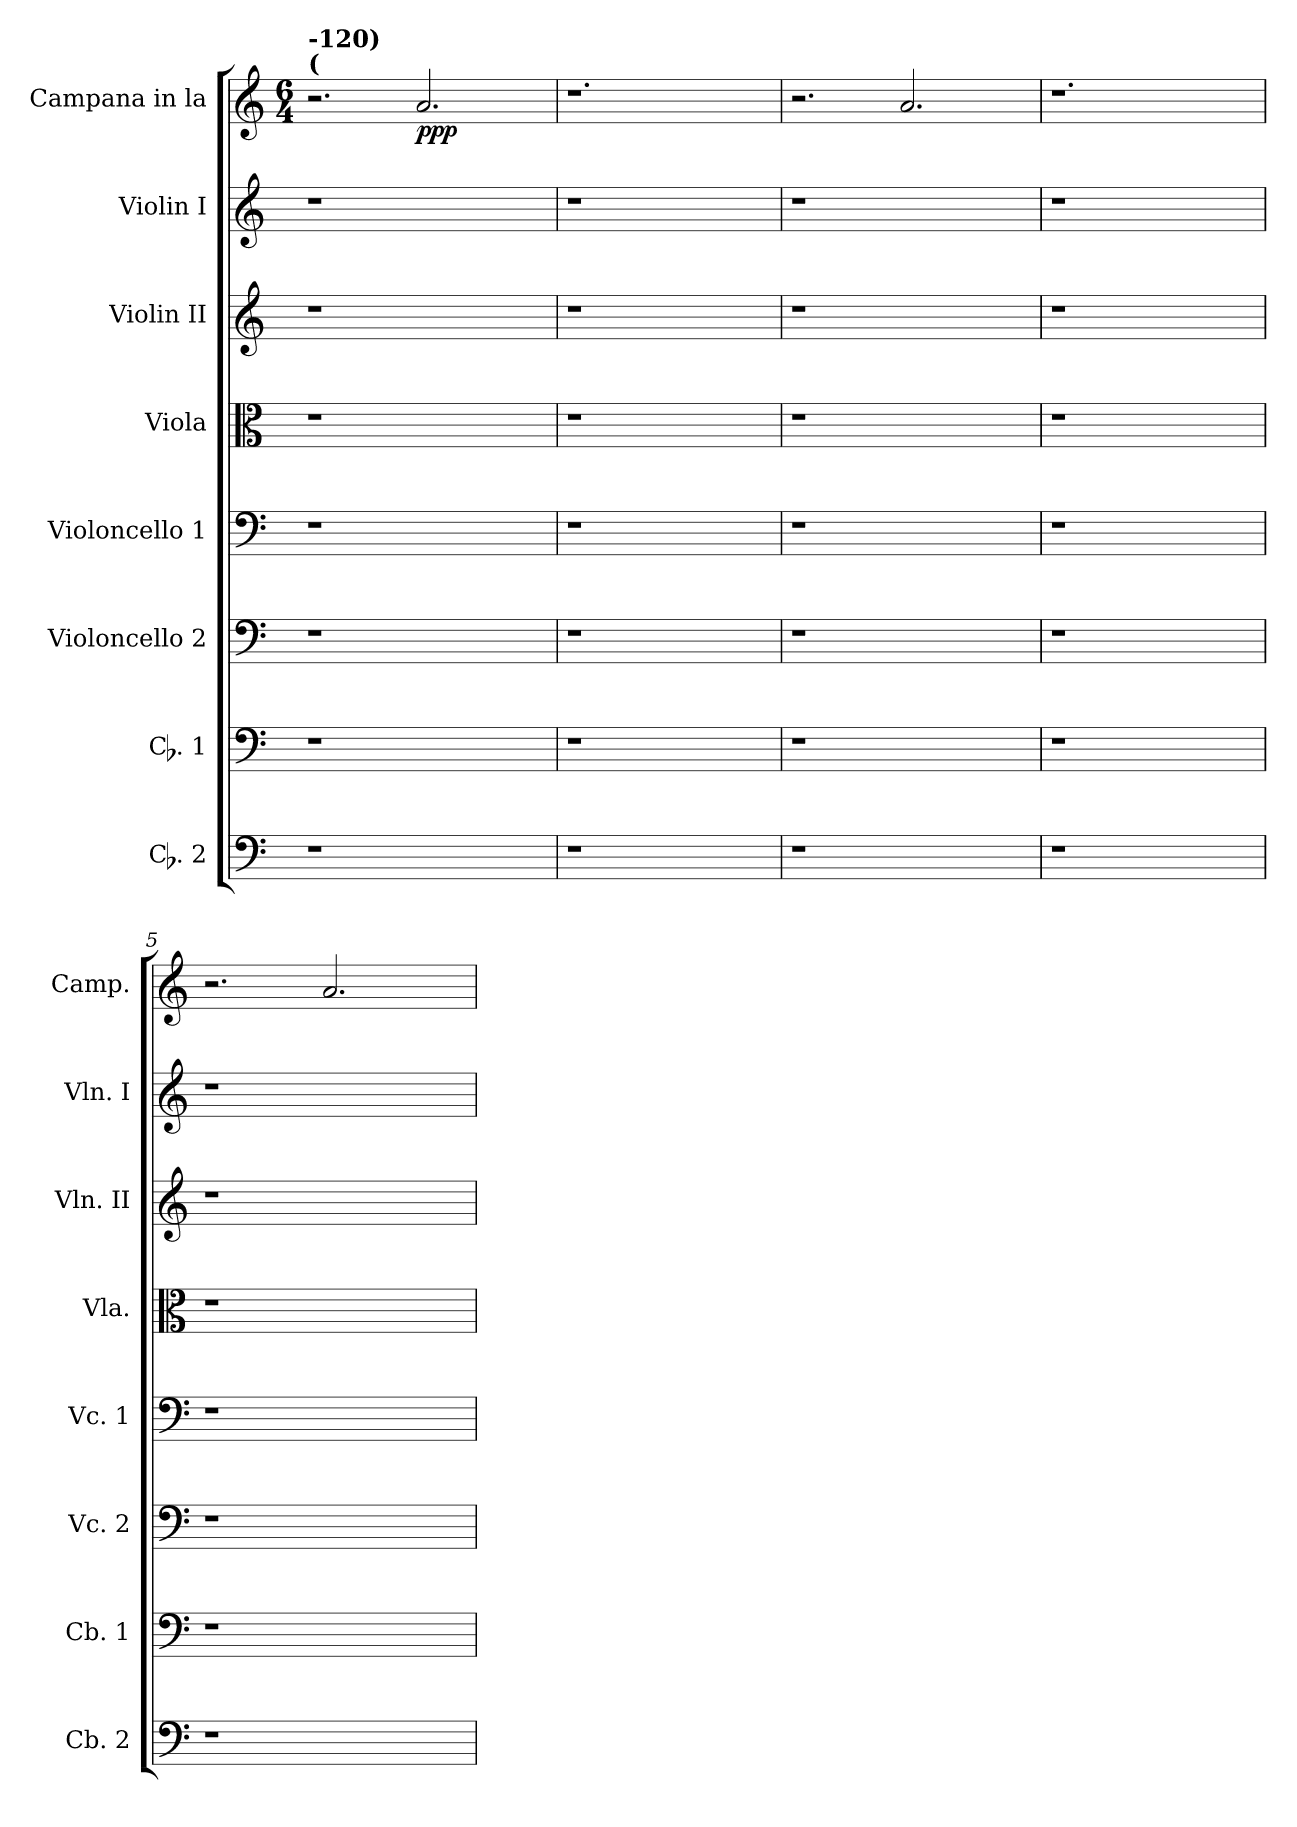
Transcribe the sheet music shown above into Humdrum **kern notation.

**kern	**kern	**kern	**kern	**kern	**kern	**kern	**kern	**dynam
*part8	*part7	*part6	*part5	*part4	*part3	*part2	*part1	*part1
*staff8	*staff7	*staff6	*staff5	*staff4	*staff3	*staff2	*staff1	*staff1
*I"Cb. 2	*I"Cb. 1	*I"Violoncello 2	*I"Violoncello 1	*I"Viola	*I"Violin II	*I"Violin I	*I"Campana in la	*
*I'Cb. 2	*I'Cb. 1	*I'Vc. 2	*I'Vc. 1	*I'Vla.	*I'Vln. II	*I'Vln. I	*I'Camp.	*
*clefF4	*clefF4	*clefF4	*clefF4	*clefC3	*clefG2	*clefG2	*clefG2	*
*ITrd7c12	*ITrd7c12	*	*	*	*	*	*	*
*k[]	*k[]	*k[]	*k[]	*k[]	*k[]	*k[]	*k[]	*
*C:	*C:	*C:	*C:	*C:	*C:	*C:	*C:	*
*	*	*	*	*	*	*	*M6/4	*
*MM112	*MM112	*MM112	*MM112	*MM112	*MM112	*MM112	*MM112	*
=1	=1	=1	=1	=1	=1	=1	=1	=1
!	!	!	!	!	!	!	!LO:TX:a:B:t=(	!
!	!	!	!	!	!	!	!LO:TX:a:B:t=-120)	!
1r	1r	1r	1r	1r	1r	1r	2.r	.
!	!	!	!	!	!	!	!	!LO:DY:b
.	.	.	.	.	.	.	2.a/	ppp
2ryy	2ryy	2ryy	2ryy	2ryy	2ryy	2ryy	.	.
=2	=2	=2	=2	=2	=2	=2	=2	=2
1r	1r	1r	1r	1r	1r	1r	1.r	.
2ryy	2ryy	2ryy	2ryy	2ryy	2ryy	2ryy	.	.
=3	=3	=3	=3	=3	=3	=3	=3	=3
1r	1r	1r	1r	1r	1r	1r	2.r	.
.	.	.	.	.	.	.	2.a/	.
2ryy	2ryy	2ryy	2ryy	2ryy	2ryy	2ryy	.	.
=4	=4	=4	=4	=4	=4	=4	=4	=4
1r	1r	1r	1r	1r	1r	1r	1.r	.
2ryy	2ryy	2ryy	2ryy	2ryy	2ryy	2ryy	.	.
=5	=5	=5	=5	=5	=5	=5	=5	=5
1r	1r	1r	1r	1r	1r	1r	2.r	.
.	.	.	.	.	.	.	2.a/	.
2ryy	2ryy	2ryy	2ryy	2ryy	2ryy	2ryy	.	.
=	=	=	=	=	=	=	=	=
*-	*-	*-	*-	*-	*-	*-	*-	*-
